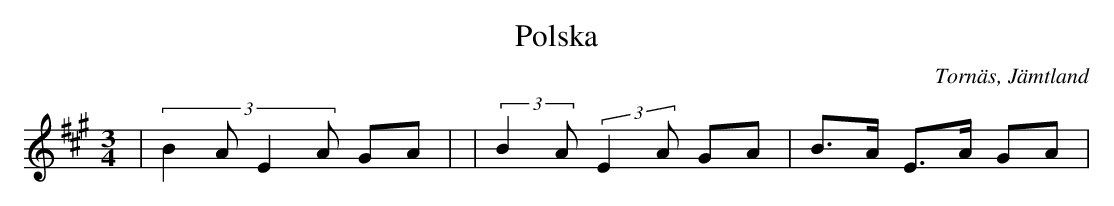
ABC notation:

X:1
T:Polska
O:Tornäs, Jämtland
M:3/4
L:1/8
K:A
|(3:2:4B2AE2A GA| |(3:2:2B2A(3:2:2E2A GA|B>A E>A GA|
